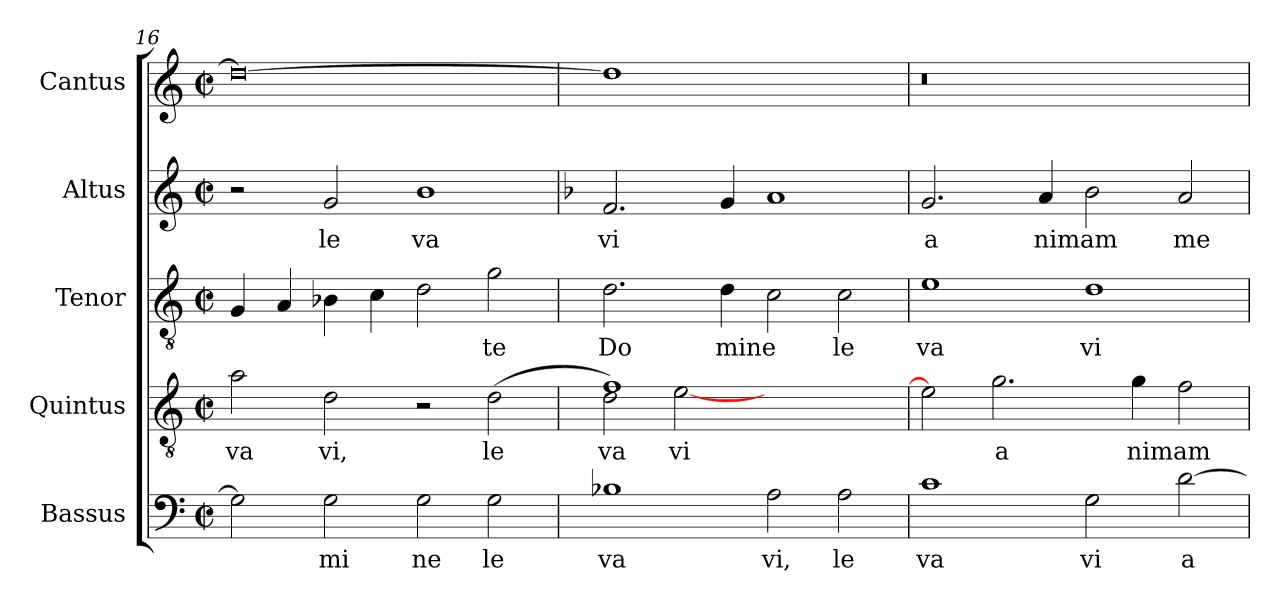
**kern	**text	**kern	**text	**kern	**text	**kern	**text	**kern
*part5	*part5	*part4	*part4	*part3	*part3	*part2	*part2	*part1
*staff5	*staff5	*staff4	*staff4	*staff3	*staff3	*staff2	*staff2	*staff1
*I"Bassus	*	*I"Quintus	*	*I"Tenor	*	*I"Altus	*	*I"Cantus
*clefF4	*	*clefGv2	*	*clefGv2	*	*clefG2	*	*clefG2
*M2/2	*	*M2/2	*	*M2/2	*	*M2/2	*	*M2/2
*met(c|)	*	*met(c|)	*	*met(c|)	*	*met(c|)	*	*met(c|)
=16	=16	=16	=16	=16	=16	=16	=16	=16
!	!	!	!LO:LY:b:cj	!	!	!	!	!
2G\]	.	2a\	va	4G/	.	2r	.	0dd_>
.	.	.	.	4A/	.	.	.	.
!	!LO:LY:b:cj	!	!LO:LY:b:cj	!	!	!	!LO:LY:b:cj	!
2G\	mi	2d\	vi,	4B-X\	.	2g/	le	.
.	.	.	.	4c\	.	.	.	.
!	!LO:LY:b:cj	!	!	!	!	!	!LO:LY:b:cj	!
2G\	ne	2r	.	2d\	.	1b	va	.
!	!LO:LY:b:cj	!	!LO:LY:b:cj	!	!LO:LY:b:cj	!	!	!
2G\	le	(>2d\	le	2g\	te	.	.	.
=17	=17	=17	=17	=17	=17	=17	=17	=17
*	*	*	*	*	*	*k[b-]	*	*
*	*	*	*	*	*	*F:	*	*
!	!LO:LY:b:cj	!	!LO:LY:b:cj	!	!LO:LY:b:cj	!	!LO:LY:b:cj	!
*	*	*^	*	*	*	*	*	*
1B-X	va	1f	2d\)	va	2.d\	Do	2.f/	vi	1dd]
!	!	!	!	!LO:LY:b:cj	!	!	!	!	!
.	.	.	[>2e\	vi	.	.	.	.	.
!	!	!	!	!	!	!LO:LY:b:cj	!	!	!
.	.	.	.	.	4d\	mine	4g/	.	.
!	!LO:LY:b:cj	!	!	!	!	!	!	!	!
2A\	vi,	1ryy	1ryy	.	2c\	.	1a	.	1ryy
!	!LO:LY:b:cj	!	!	!	!	!LO:LY:b:cj	!	!	!
2A\	le	.	.	.	2c\	le	.	.	.
*	*	*v	*v	*	*	*	*	*	*
=18	=18	=18	=18	=18	=18	=18	=18	=18
!	!LO:LY:b:cj	!	!	!	!LO:LY:b:cj	!	!LO:LY:b:cj	!
1c	va	2e\]	.	1e	va	2.g/	a	0r
!	!	!	!LO:LY:b:cj	!	!	!	!	!
.	.	2.g\	a	.	.	.	.	.
!	!	!	!	!	!	!	!LO:LY:b	!
.	.	.	.	.	.	4a/	nimam	.
!	!LO:LY:b:cj	!	!	!	!LO:LY:b:cj	!	!	!
2G\	vi	.	.	1d	vi	2b-\	.	.
!	!	!	!LO:LY:b	!	!	!	!	!
.	.	4g\	nimam	.	.	.	.	.
!	!LO:LY:b:cj	!	!	!	!	!	!LO:LY:b:cj	!
[>2d\	a	2f\	.	.	.	2a/	me	.
=	=	=	=	=	=	=	=	=
*-	*-	*-	*-	*-	*-	*-	*-	*-
